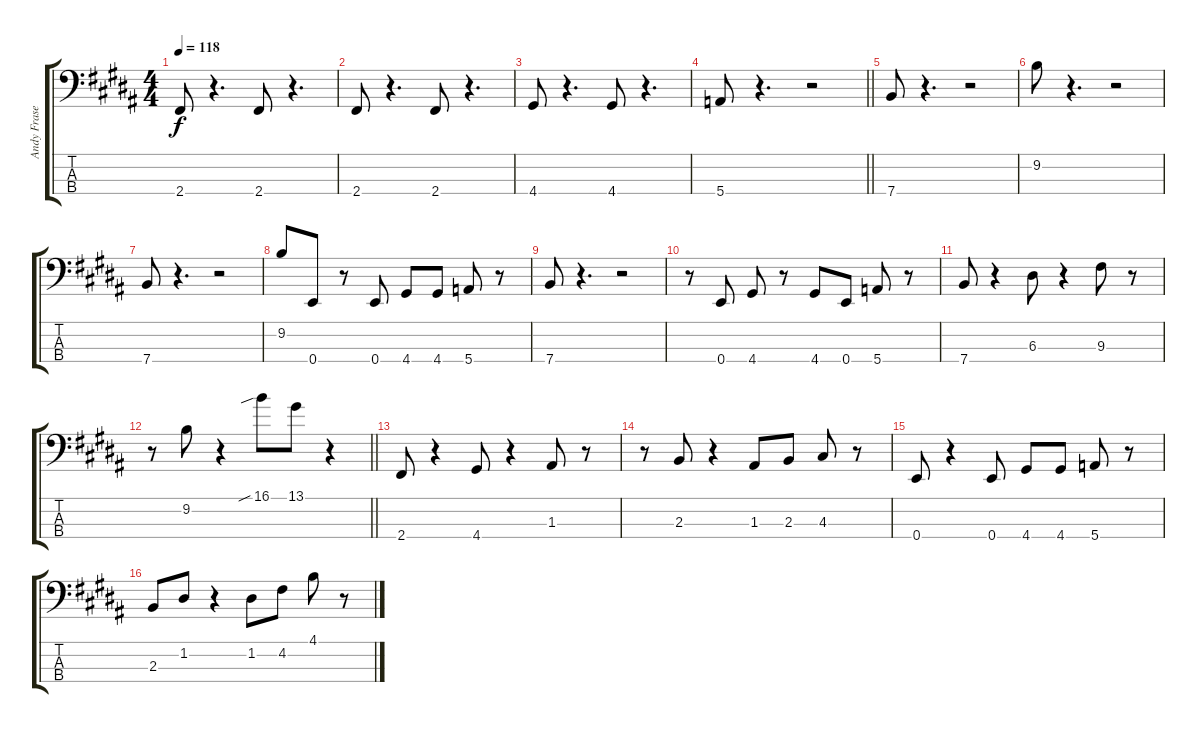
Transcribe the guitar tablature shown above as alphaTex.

\track ("Andy Fraser - Bass" "Andy Frase") {instrument electricbassfinger}
\staff {score tabs}
\tuning (G2 D2 A1 E1) {hide}
\ts (4 4)
\tempo 118
\clef f4
\ks b
2.4.8{dy f} r.4{d} 2.4.8 r.4{d} |
\ks g#minor
2.4.8 r.4{d} 2.4.8 r.4{d} |
4.4.8 r.4{d} 4.4.8 r.4{d} |
\barLineRight lightlight
5.4.8 r.4{d} r.2 |
\ks b
7.4.8 r.4{d} r.2 |
\ks g#minor
9.2.8 r.4{d} r.2 |
7.4.8 r.4{d} r.2 |
9.2.8 0.4.8 r.8 0.4.8 4.4.8 4.4.8 5.4.8 r.8 |
\ks b
7.4.8 r.4{d} r.2 |
\ks g#minor
r.8 0.4.8 4.4.8 r.8 4.4.8 0.4.8 5.4.8 r.8 |
7.4.8 r.4 6.3.8 r.4 9.3.8 r.8 |
\barLineRight lightlight
r.8 9.2.8 r.4 16.1{sib}.8 13.1.8 r.4 |
\ks b
2.4.8 r.4 4.4.8 r.4 1.3.8 r.8 |
\ks g#minor
r.8 2.3.8 r.4 1.3.8 2.3.8 4.3.8 r.8 |
0.4.8 r.4 0.4.8 4.4.8 4.4.8 5.4.8 r.8 |
2.3.8 1.2.8 r.4 1.2.8 4.2.8 4.1.8 r.8
